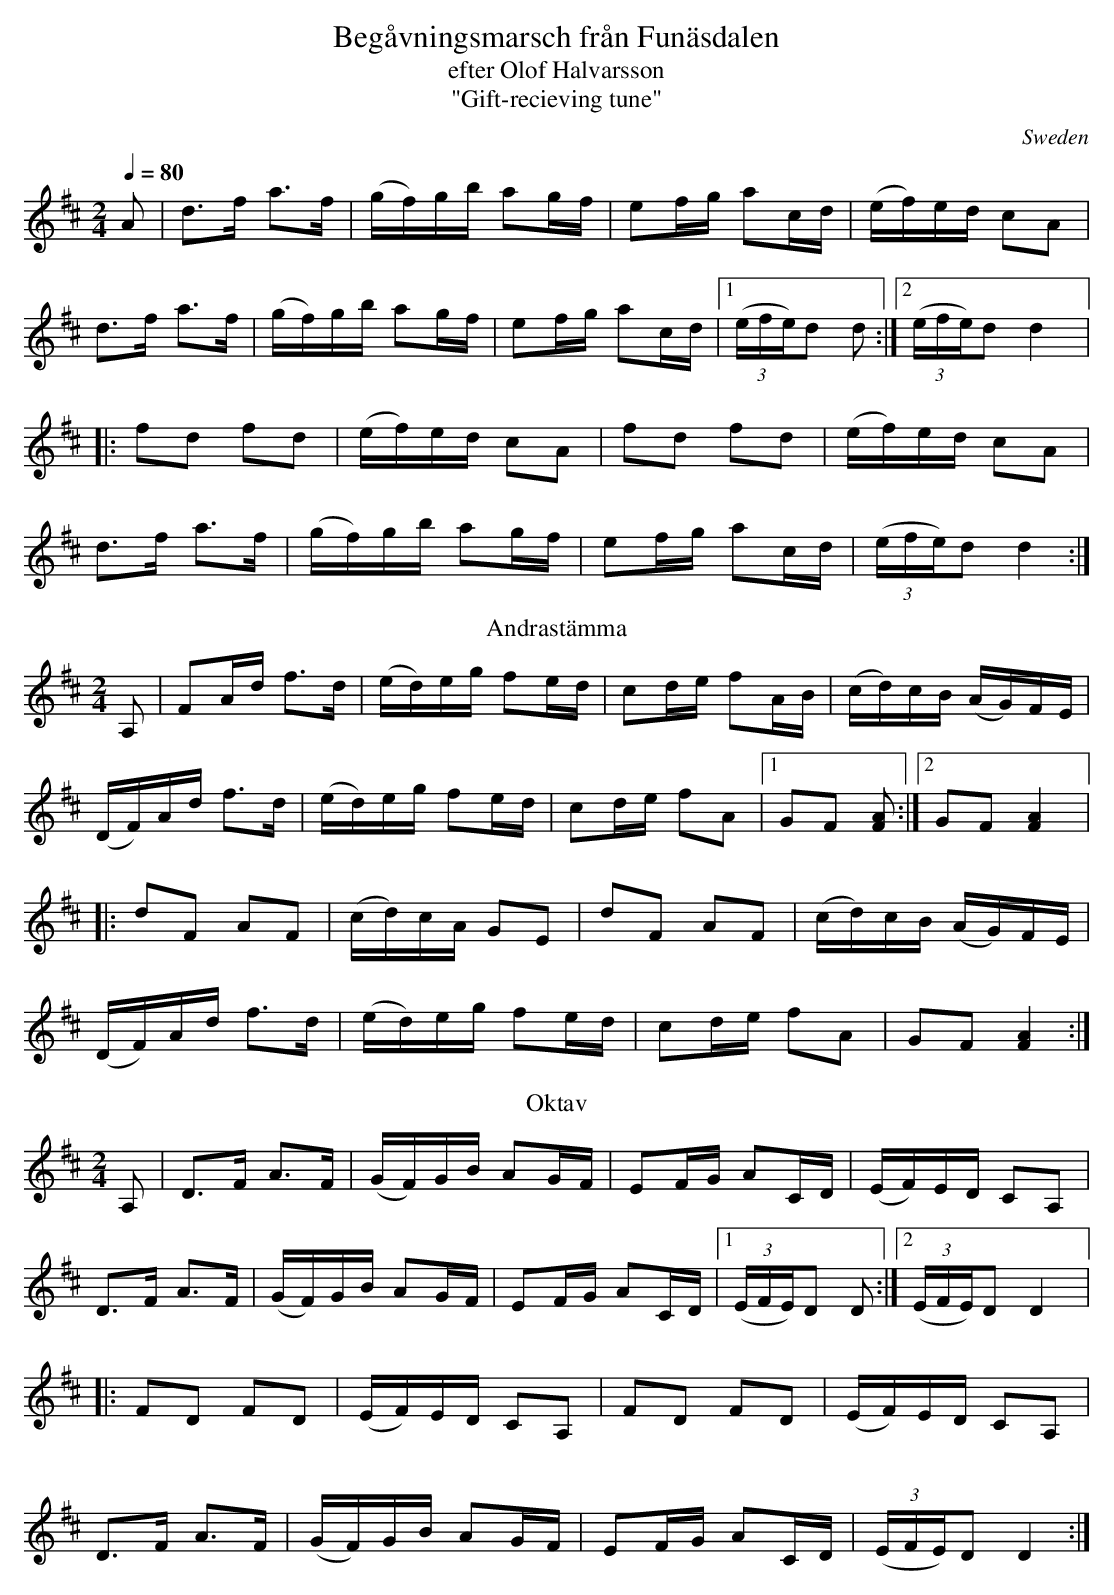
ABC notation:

X:1
T:Begåvningsmarsch från Funäsdalen
T:efter Olof Halvarsson
T:"Gift-recieving tune"
O:Sweden
M:2/4
L:1/16
Q:1/4=80
K:D
A2|d3f a3f|(gf)gb a2gf|e2fg a2cd|(ef)ed c2A2|\
d3f a3f|(gf)gb a2gf|e2fg a2cd|[1((3efe)d2 d2:|[2((3efe)d2 d4|:\
f2d2 f2d2|(ef)ed c2A2|f2d2 f2d2|(ef)ed c2A2|\
d3f a3f|(gf)gb a2gf|e2fg a2cd|((3efe)d2 d4:|\
T:Andrastämma
A,2|F2Ad f3d|(ed)eg f2ed|c2de f2AB|(cd)cB (AG)FE|\
(DF)Ad f3d|(ed)eg f2ed|c2de f2A2|[1G2F2 [F2A2]:|[2G2F2 [F4A4]|:\
d2F2 A2F2|(cd)cA G2E2|d2F2 A2F2|(cd)cB (AG)FE|\
(DF)Ad f3d|(ed)eg f2ed|c2de f2A2|G2F2 [F4A4]:|\
T:Oktav
A,2|D3F A3F|(GF)GB A2GF|E2FG A2CD|(EF)ED C2A,2|\
D3F A3F|(GF)GB A2GF|E2FG A2CD|[1((3EFE)D2 D2:|[2((3EFE)D2 D4|:\
F2D2 F2D2|(EF)ED C2A,2|F2D2 F2D2|(EF)ED C2A,2|\
D3F A3F|(GF)GB A2GF|E2FG A2CD|((3EFE)D2 D4:|\
